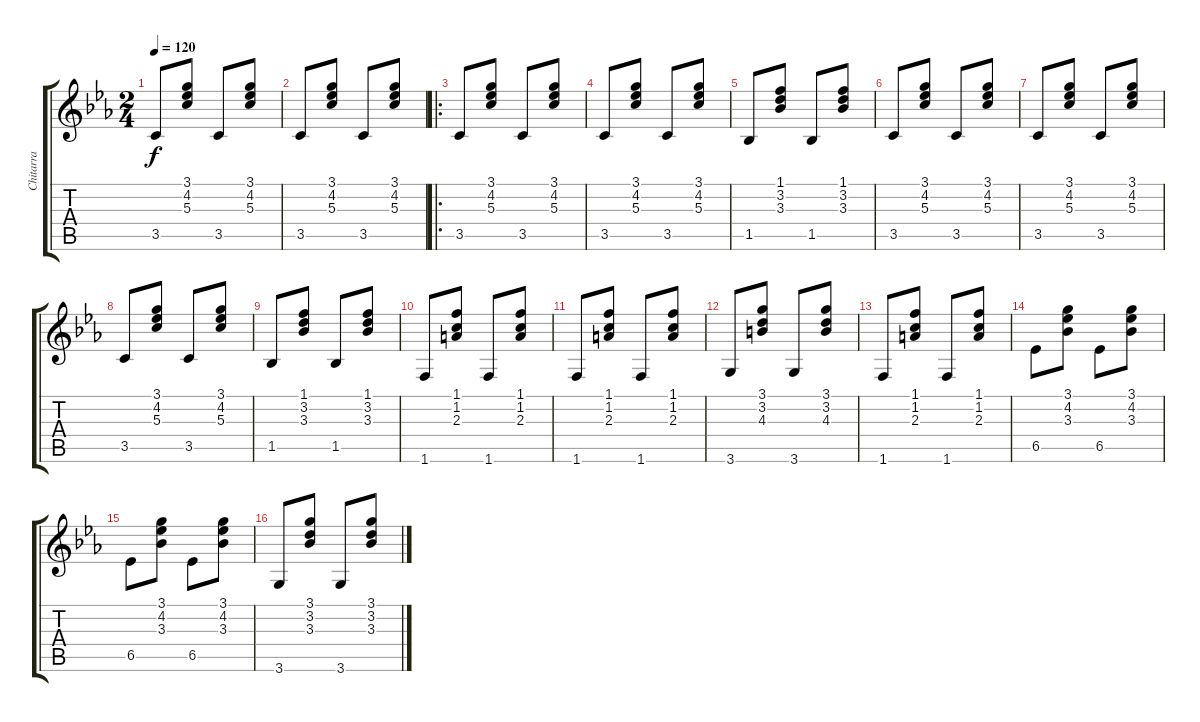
\track ("Chitarra" "Chitarra") {instrument acousticguitarnylon}
\staff {score tabs}
\tuning (E4 B3 G3 D3 A2 E2) {hide}
\ts (2 4)
\tempo 120
\clef g2
\ks eb
3.5.8{dy f} (3.1 4.2 5.3).8 3.5.8 (3.1 4.2 5.3).8 |
3.5.8 (3.1 4.2 5.3).8 3.5.8 (3.1 4.2 5.3).8 |
\ro
3.5.8 (3.1 4.2 5.3).8 3.5.8 (3.1 4.2 5.3).8 |
3.5.8 (3.1 4.2 5.3).8 3.5.8 (3.1 4.2 5.3).8 |
1.5.8 (1.1 3.2 3.3).8 1.5.8 (1.1 3.2 3.3).8 |
3.5.8 (3.1 4.2 5.3).8 3.5.8 (3.1 4.2 5.3).8 |
3.5.8 (3.1 4.2 5.3).8 3.5.8 (3.1 4.2 5.3).8 |
3.5.8 (3.1 4.2 5.3).8 3.5.8 (3.1 4.2 5.3).8 |
1.5.8 (1.1 3.2 3.3).8 1.5.8 (1.1 3.2 3.3).8 |
1.6.8 (1.1 1.2 2.3).8 1.6.8 (1.1 1.2 2.3).8 |
1.6.8 (1.1 1.2 2.3).8 1.6.8 (1.1 1.2 2.3).8 |
3.6.8 (3.1 3.2 4.3).8 3.6.8 (3.1 3.2 4.3).8 |
1.6.8 (1.1 1.2 2.3).8 1.6.8 (1.1 1.2 2.3).8 |
6.5.8 (3.1 4.2 3.3).8 6.5.8 (3.1 4.2 3.3).8 |
6.5.8 (3.1 4.2 3.3).8 6.5.8 (3.1 4.2 3.3).8 |
3.6.8 (3.1 3.2 3.3).8 3.6.8 (3.1 3.2 3.3).8
